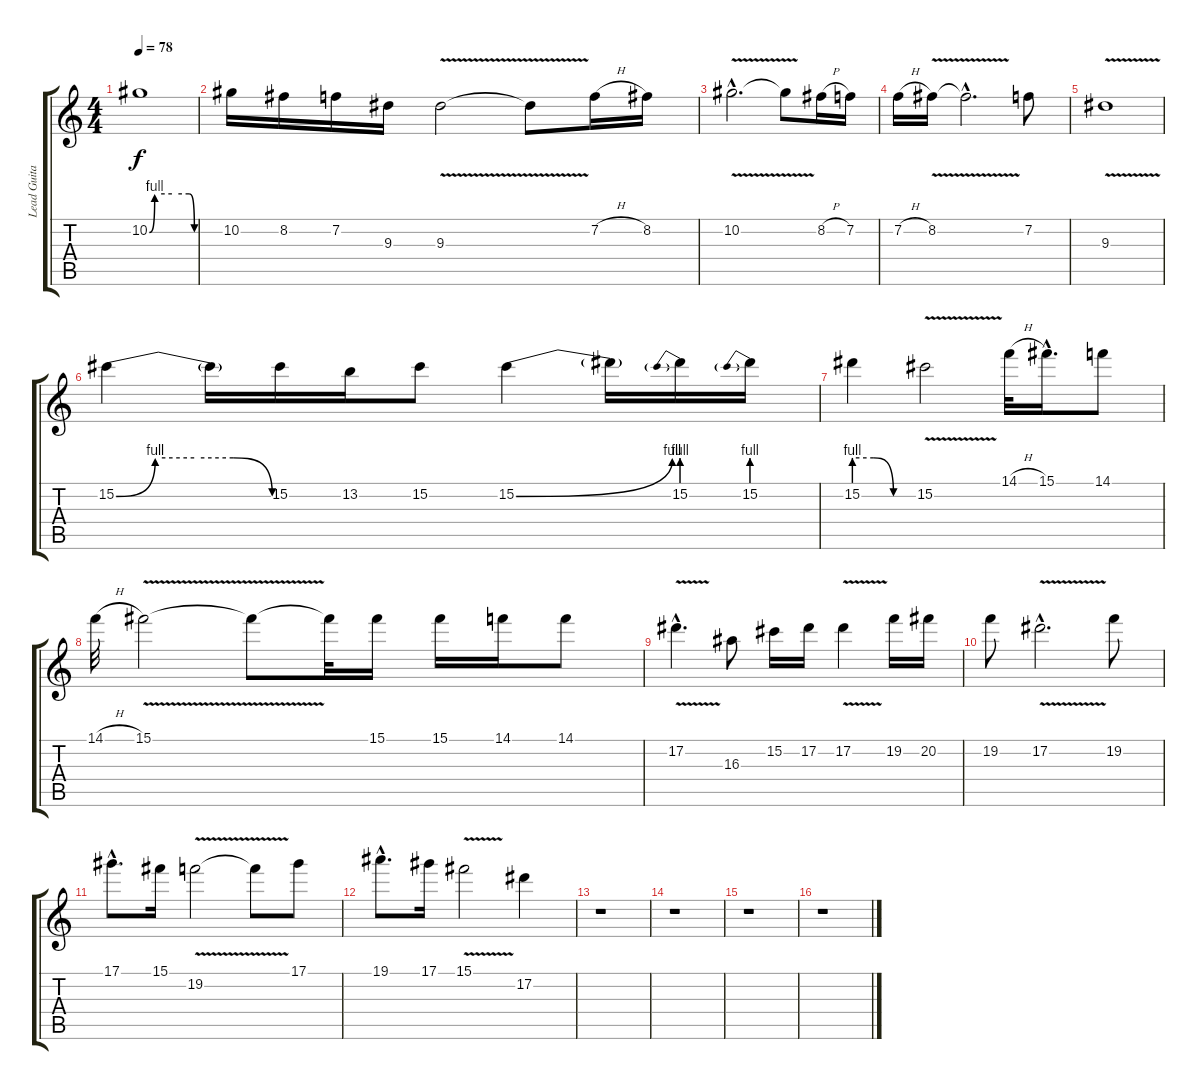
\track ("Lead Guitar" "Lead Guita") {instrument overdrivenguitar}
\staff {score tabs}
\tuning (Eb4 Bb3 Gb3 Db3 Ab2 Eb2) {hide}
\ts (4 4)
\tempo 78
\clef g2
\ks c
10.2{be (custom 0 0 7 4 30 4 53 4 60 0)}.1{dy f} |
10.2.16 8.2.16 7.2.16 9.3.16 9.3{v}.2 9.3{t}.8 7.2{h}.16 8.2.16 |
10.2{v hac}.2{d} 10.2{t}.8 8.2{h}.16 7.2.16 |
7.2{h}.16 8.2{v}.16 8.2{hac t}.2{d} 7.2.8 |
9.3{v}.1 |
15.2{be (custom 0 0 15 4 30 4 45 4 60 0)}.4 15.2{t}.16 15.2.16 13.2.16 15.2.8 15.2{be (bend 0 0 60 4)}.4 15.2{t}.16 15.2{be (prebend 0 4 60 4)}.16 15.2{be (prebend 0 4 60 4)}.16 |
15.2{be (custom 0 4 20 4 40 0 60 0)}.4 15.2{v}.2 14.1{h}.32 15.1{hac}.16{d} 14.1.8 |
14.1{h}.32 15.1{v}.2 15.1{t}.8 15.1{t}.32 15.1.16 15.1.16 14.1.16 14.1.8 |
17.2{v hac}.4{d} 16.3.8 15.2.16 17.2.16 17.2{v}.4 19.2.16 20.2.16 |
19.2.8 17.2{v hac}.2{d} 19.2.8 |
17.1{hac}.8{d} 15.1.16 19.2{v}.2 19.2{t}.8 17.1.8 |
19.1{hac}.8{d} 17.1.16 15.1{v}.2 17.2.4 |
r.1 |
r.1 |
r.1 |
r.1
